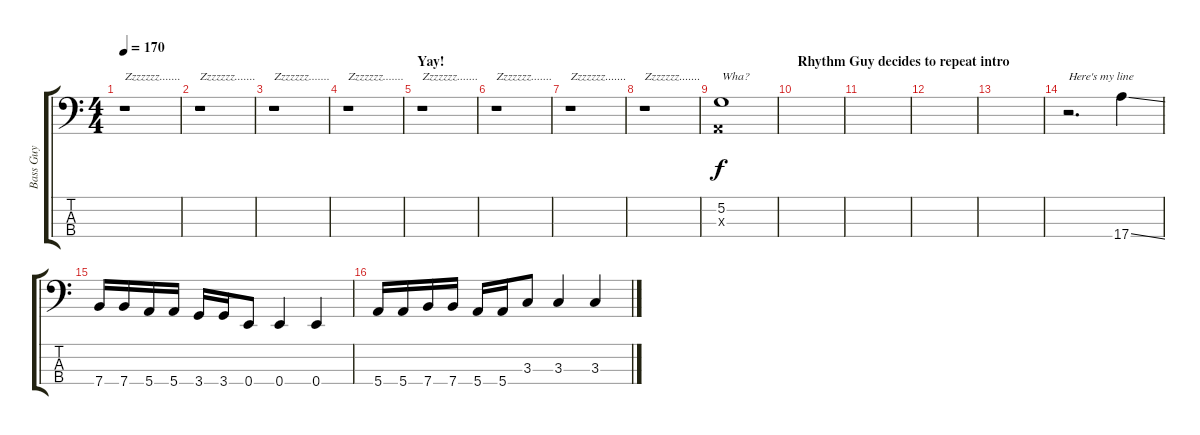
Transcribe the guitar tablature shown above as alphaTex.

\track ("Bass Guy" "Bass Guy") {instrument electricbasspick}
\staff {score tabs}
\tuning (G2 D2 A1 E1) {hide}
\ts (4 4)
\tempo 170
\clef f4
\ks c
r.1{txt "Zzzzzzz......." dy f} |
r.1{txt "Zzzzzzz......."} |
r.1{txt "Zzzzzzz......."} |
r.1{txt "Zzzzzzz......."} |
\section ("" "Yay!")
r.1{txt "Zzzzzzz......."} |
r.1{txt "Zzzzzzz......."} |
r.1{txt "Zzzzzzz......."} |
r.1{txt "Zzzzzzz......."} |
(5.2 0.3{x}).1{txt "Wha?"} |
\section ("" "Rhythm Guy decides to repeat intro")
|
|
|
|
r.2{d txt "Here's my line"} 17.4{ss}.4 |
7.4.16 7.4.16 5.4.16 5.4.16 3.4.16 3.4.16 0.4.8 0.4.4 0.4.4 |
5.4.16 5.4.16 7.4.16 7.4.16 5.4.16 5.4.16 3.3.8 3.3.4 3.3.4
